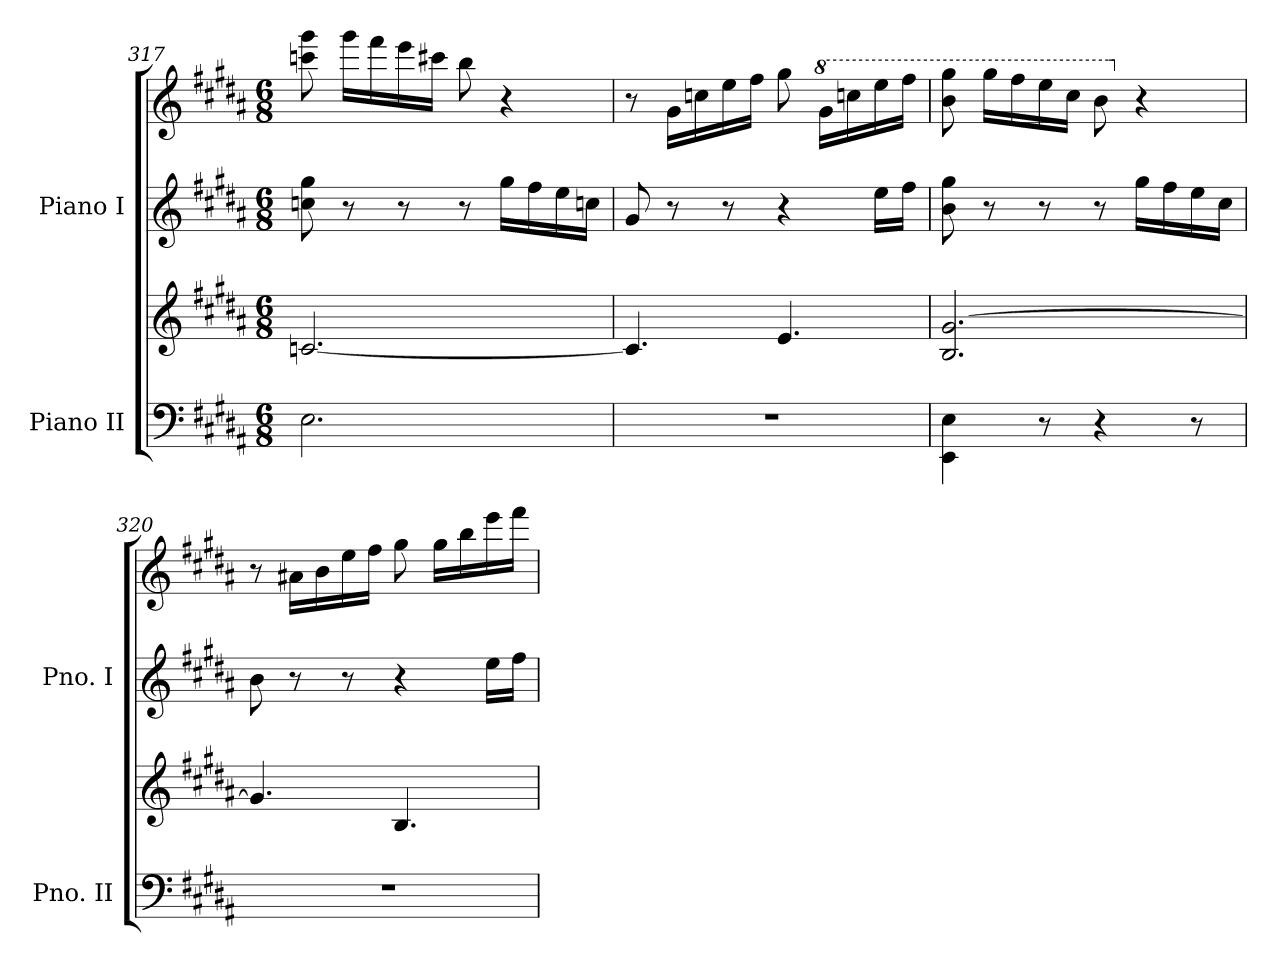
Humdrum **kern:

**kern	**kern	**kern	**kern
*part2	*part2	*part1	*part1
*staff4	*staff3	*staff2	*staff1
*I"Piano II	*	*I"Piano I	*
*I'Pno. II	*	*I'Pno. I	*
*clefF4	*clefG2	*clefG2	*clefG2
*k[f#c#g#d#a#]	*k[f#c#g#d#a#]	*k[f#c#g#d#a#]	*k[f#c#g#d#a#]
*M6/8	*M6/8	*M6/8	*M6/8
=317	=317	=317	=317
2.E\	[2.cn/	8ccn\ 8gg#\	8cccn\ 8ggg#\
.	.	8r	16ggg#\LL
.	.	.	16fff#\
.	.	8r	16eee\
.	.	.	16ccc#X\JJ
.	.	8r	8bb\
.	.	16gg#\LL	4r
.	.	16ff#\	.
.	.	16ee\	.
.	.	16ccn\JJ	.
=318	=318	=318	=318
2.r	4.c/]	8g#/	8r
.	.	8r	16g#\LL
.	.	.	16ccn\
.	.	8r	16ee\
.	.	.	16ff#\JJ
.	4.e/	4r	8gg#\
*	*	*	*8va
.	.	.	16gg#\LL
.	.	.	16cccn\
.	.	16ee\LL	16eee\
.	.	16ff#\JJ	16fff#\JJ
!!LO:LB:g=z
=319	=319	=319	=319
4EE\ 4E\	2.B/ [2.g#/	8b\ 8gg#\	8bb\ 8ggg#\
.	.	8r	16ggg#\LL
.	.	.	16fff#\
8r	.	8r	16eee\
.	.	.	16ccc#\JJ
4r	.	8r	8bb\
*	*	*	*X8va
.	.	16gg#\LL	4r
.	.	16ff#\	.
8r	.	16ee\	.
.	.	16cc#\JJ	.
=320	=320	=320	=320
2.r	4.g#/]	8b\	8r
.	.	8r	16a#X\LL
.	.	.	16b\
.	.	8r	16ee\
.	.	.	16ff#\JJ
.	4.B/	4r	8gg#\
.	.	.	16gg#\LL
.	.	.	16bb\
.	.	16ee\LL	16eee\
.	.	16ff#\JJ	16fff#\JJ
=	=	=	=
*-	*-	*-	*-
